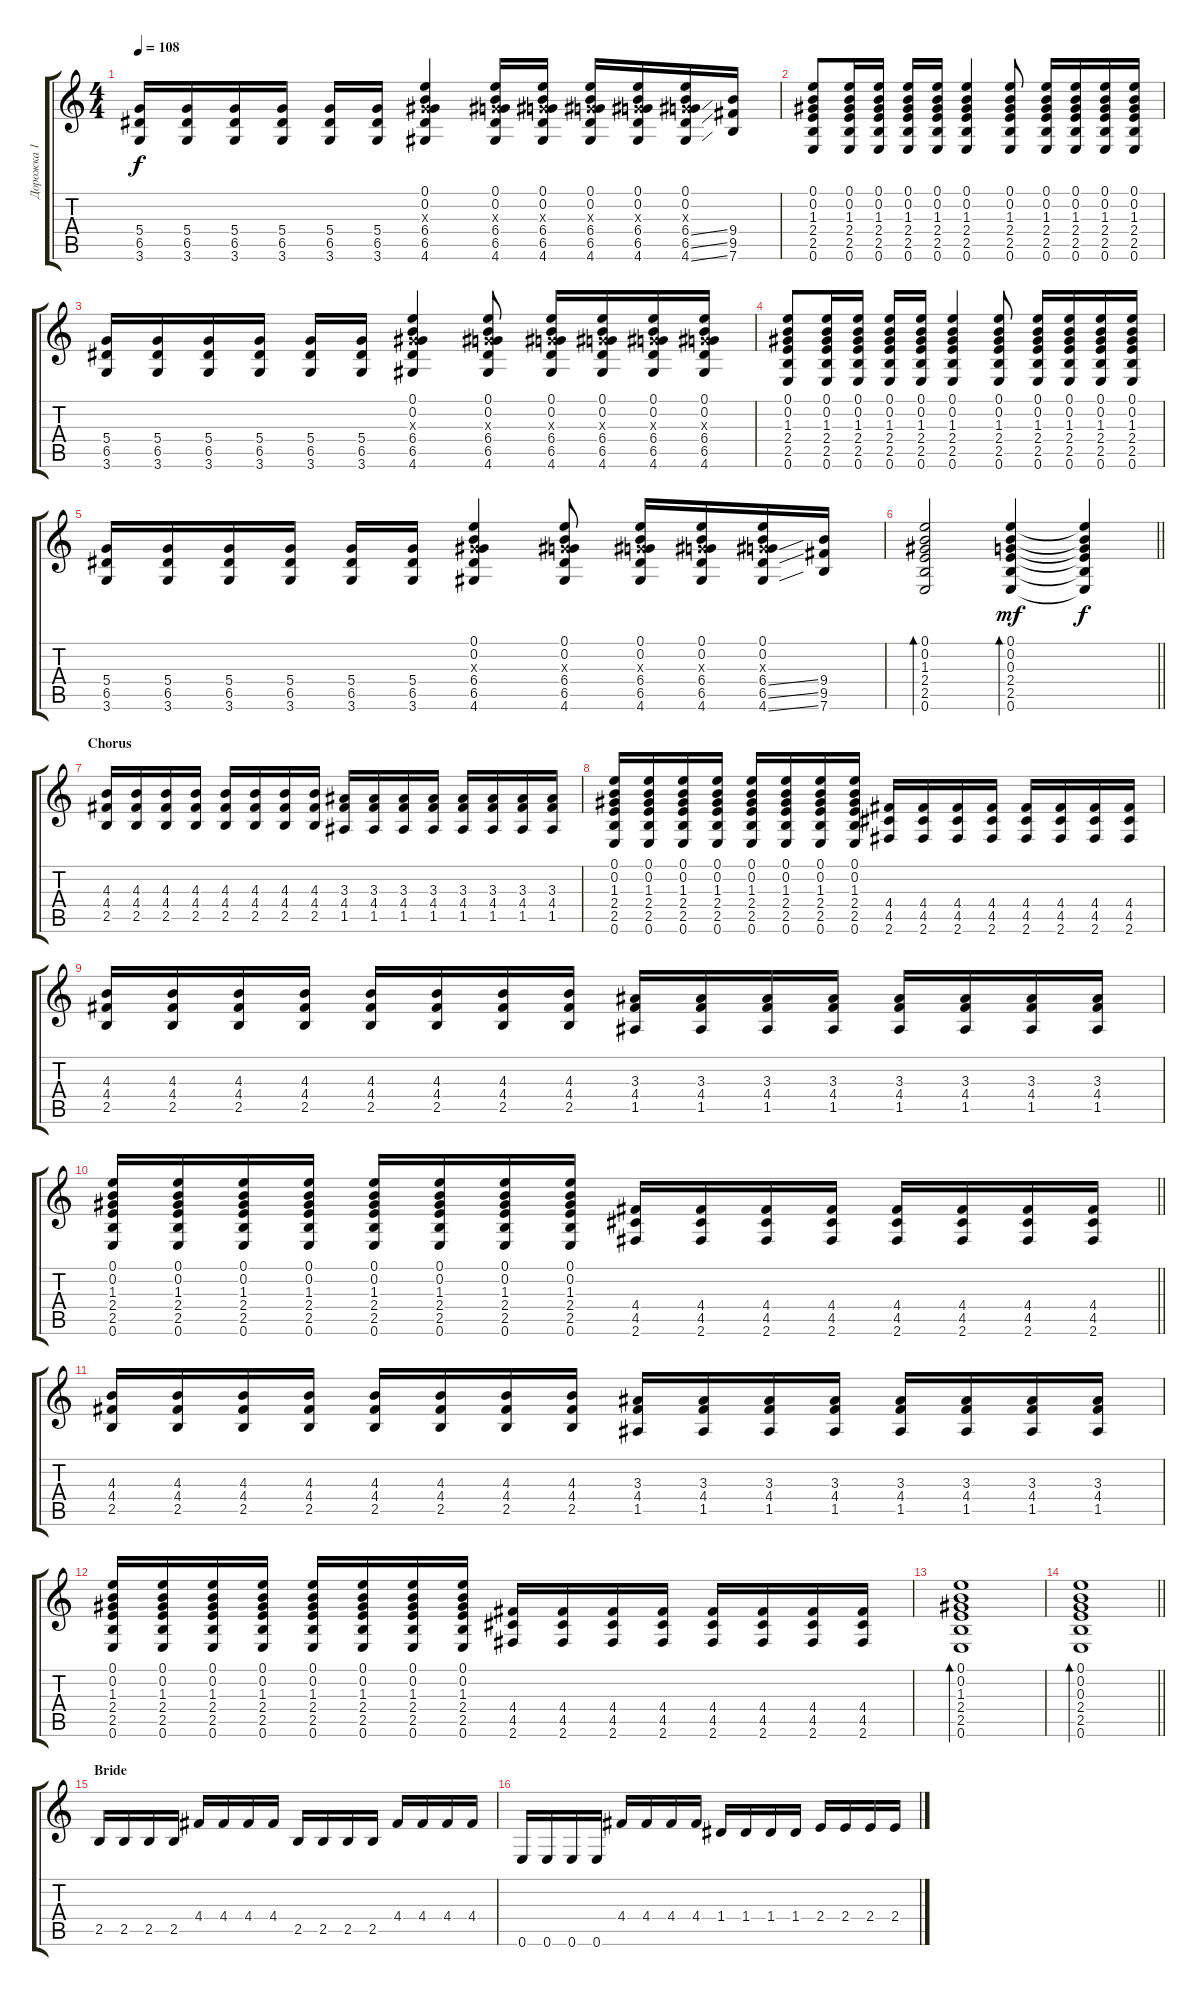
\track ("Дорожка 1" "Дорожка 1") {instrument acousticguitarsteel}
\staff {score tabs}
\tuning (E4 B3 G3 D3 A2 E2) {hide}
\ts (4 4)
\tempo 108
\clef g2
\ks c
(5.4 6.5 3.6).16{dy f} (5.4 6.5 3.6).16 (5.4 6.5 3.6).16 (5.4 6.5 3.6).16 (5.4 6.5 3.6).16 (5.4 6.5 3.6).16 (0.1 0.2 0.3{x} 6.4 6.5 4.6).4 (0.1 0.2 0.3{x} 6.4 6.5 4.6).16 (0.1 0.2 0.3{x} 6.4 6.5 4.6).16 (0.1 0.2 0.3{x} 6.4 6.5 4.6).16 (0.1 0.2 0.3{x} 6.4 6.5 4.6).16 (0.1 0.2 0.3{x} 6.4{ss} 6.5{ss} 4.6{ss}).16 (9.4 9.5 7.6).16 |
(0.1 0.2 1.3 2.4 2.5 0.6).8 (0.1 0.2 1.3 2.4 2.5 0.6).16 (0.1 0.2 1.3 2.4 2.5 0.6).16 (0.1 0.2 1.3 2.4 2.5 0.6).16 (0.1 0.2 1.3 2.4 2.5 0.6).16 (0.1 0.2 1.3 2.4 2.5 0.6).4 (0.1 0.2 1.3 2.4 2.5 0.6).8 (0.1 0.2 1.3 2.4 2.5 0.6).16 (0.1 0.2 1.3 2.4 2.5 0.6).16 (0.1 0.2 1.3 2.4 2.5 0.6).16 (0.1 0.2 1.3 2.4 2.5 0.6).16 |
(5.4 6.5 3.6).16 (5.4 6.5 3.6).16 (5.4 6.5 3.6).16 (5.4 6.5 3.6).16 (5.4 6.5 3.6).16 (5.4 6.5 3.6).16 (0.1 0.2 0.3{x} 6.4 6.5 4.6).4 (0.1 0.2 0.3{x} 6.4 6.5 4.6).8 (0.1 0.2 0.3{x} 6.4 6.5 4.6).16 (0.1 0.2 0.3{x} 6.4 6.5 4.6).16 (0.1 0.2 0.3{x} 6.4 6.5 4.6).16 (0.1 0.2 0.3{x} 6.4 6.5 4.6).16 |
(0.1 0.2 1.3 2.4 2.5 0.6).8 (0.1 0.2 1.3 2.4 2.5 0.6).16 (0.1 0.2 1.3 2.4 2.5 0.6).16 (0.1 0.2 1.3 2.4 2.5 0.6).16 (0.1 0.2 1.3 2.4 2.5 0.6).16 (0.1 0.2 1.3 2.4 2.5 0.6).4 (0.1 0.2 1.3 2.4 2.5 0.6).8 (0.1 0.2 1.3 2.4 2.5 0.6).16 (0.1 0.2 1.3 2.4 2.5 0.6).16 (0.1 0.2 1.3 2.4 2.5 0.6).16 (0.1 0.2 1.3 2.4 2.5 0.6).16 |
(5.4 6.5 3.6).16 (5.4 6.5 3.6).16 (5.4 6.5 3.6).16 (5.4 6.5 3.6).16 (5.4 6.5 3.6).16 (5.4 6.5 3.6).16 (0.1 0.2 0.3{x} 6.4 6.5 4.6).4 (0.1 0.2 0.3{x} 6.4 6.5 4.6).8 (0.1 0.2 0.3{x} 6.4 6.5 4.6).16 (0.1 0.2 0.3{x} 6.4 6.5 4.6).16 (0.1 0.2 0.3{x} 6.4{ss} 6.5{ss} 4.6{ss}).16 (9.4 9.5 7.6).16 |
\barLineRight lightlight
(0.1 0.2 1.3 2.4 2.5 0.6).2{bd 120} (0.1 0.2 0.3 2.4 2.5 0.6).4{bd 240 dy mf} (0.1{t} 0.2{t} 0.3{t} 2.4{t} 2.5{t} 0.6{t}).4{dy f} |
\section ("" "Chorus")
(4.3 4.4 2.5).16 (4.3 4.4 2.5).16 (4.3 4.4 2.5).16 (4.3 4.4 2.5).16 (4.3 4.4 2.5).16 (4.3 4.4 2.5).16 (4.3 4.4 2.5).16 (4.3 4.4 2.5).16 (3.3 4.4 1.5).16 (3.3 4.4 1.5).16 (3.3 4.4 1.5).16 (3.3 4.4 1.5).16 (3.3 4.4 1.5).16 (3.3 4.4 1.5).16 (3.3 4.4 1.5).16 (3.3 4.4 1.5).16 |
(0.1 0.2 1.3 2.4 2.5 0.6).16 (0.1 0.2 1.3 2.4 2.5 0.6).16 (0.1 0.2 1.3 2.4 2.5 0.6).16 (0.1 0.2 1.3 2.4 2.5 0.6).16 (0.1 0.2 1.3 2.4 2.5 0.6).16 (0.1 0.2 1.3 2.4 2.5 0.6).16 (0.1 0.2 1.3 2.4 2.5 0.6).16 (0.1 0.2 1.3 2.4 2.5 0.6).16 (4.4 4.5 2.6).16 (4.4 4.5 2.6).16 (4.4 4.5 2.6).16 (4.4 4.5 2.6).16 (4.4 4.5 2.6).16 (4.4 4.5 2.6).16 (4.4 4.5 2.6).16 (4.4 4.5 2.6).16 |
(4.3 4.4 2.5).16 (4.3 4.4 2.5).16 (4.3 4.4 2.5).16 (4.3 4.4 2.5).16 (4.3 4.4 2.5).16 (4.3 4.4 2.5).16 (4.3 4.4 2.5).16 (4.3 4.4 2.5).16 (3.3 4.4 1.5).16 (3.3 4.4 1.5).16 (3.3 4.4 1.5).16 (3.3 4.4 1.5).16 (3.3 4.4 1.5).16 (3.3 4.4 1.5).16 (3.3 4.4 1.5).16 (3.3 4.4 1.5).16 |
\barLineRight lightlight
(0.1 0.2 1.3 2.4 2.5 0.6).16 (0.1 0.2 1.3 2.4 2.5 0.6).16 (0.1 0.2 1.3 2.4 2.5 0.6).16 (0.1 0.2 1.3 2.4 2.5 0.6).16 (0.1 0.2 1.3 2.4 2.5 0.6).16 (0.1 0.2 1.3 2.4 2.5 0.6).16 (0.1 0.2 1.3 2.4 2.5 0.6).16 (0.1 0.2 1.3 2.4 2.5 0.6).16 (4.4 4.5 2.6).16 (4.4 4.5 2.6).16 (4.4 4.5 2.6).16 (4.4 4.5 2.6).16 (4.4 4.5 2.6).16 (4.4 4.5 2.6).16 (4.4 4.5 2.6).16 (4.4 4.5 2.6).16 |
(4.3 4.4 2.5).16 (4.3 4.4 2.5).16 (4.3 4.4 2.5).16 (4.3 4.4 2.5).16 (4.3 4.4 2.5).16 (4.3 4.4 2.5).16 (4.3 4.4 2.5).16 (4.3 4.4 2.5).16 (3.3 4.4 1.5).16 (3.3 4.4 1.5).16 (3.3 4.4 1.5).16 (3.3 4.4 1.5).16 (3.3 4.4 1.5).16 (3.3 4.4 1.5).16 (3.3 4.4 1.5).16 (3.3 4.4 1.5).16 |
(0.1 0.2 1.3 2.4 2.5 0.6).16 (0.1 0.2 1.3 2.4 2.5 0.6).16 (0.1 0.2 1.3 2.4 2.5 0.6).16 (0.1 0.2 1.3 2.4 2.5 0.6).16 (0.1 0.2 1.3 2.4 2.5 0.6).16 (0.1 0.2 1.3 2.4 2.5 0.6).16 (0.1 0.2 1.3 2.4 2.5 0.6).16 (0.1 0.2 1.3 2.4 2.5 0.6).16 (4.4 4.5 2.6).16 (4.4 4.5 2.6).16 (4.4 4.5 2.6).16 (4.4 4.5 2.6).16 (4.4 4.5 2.6).16 (4.4 4.5 2.6).16 (4.4 4.5 2.6).16 (4.4 4.5 2.6).16 |
(0.1 0.2 1.3 2.4 2.5 0.6).1{bd 240} |
\barLineRight lightlight
(0.1 0.2 0.3 2.4 2.5 0.6).1{bd 240} |
\section ("" "Bride")
2.5.16 2.5.16 2.5.16 2.5.16 4.4.16 4.4.16 4.4.16 4.4.16 2.5.16 2.5.16 2.5.16 2.5.16 4.4.16 4.4.16 4.4.16 4.4.16 |
0.6.16 0.6.16 0.6.16 0.6.16 4.4.16 4.4.16 4.4.16 4.4.16 1.4.16 1.4.16 1.4.16 1.4.16 2.4.16 2.4.16 2.4.16 2.4.16
